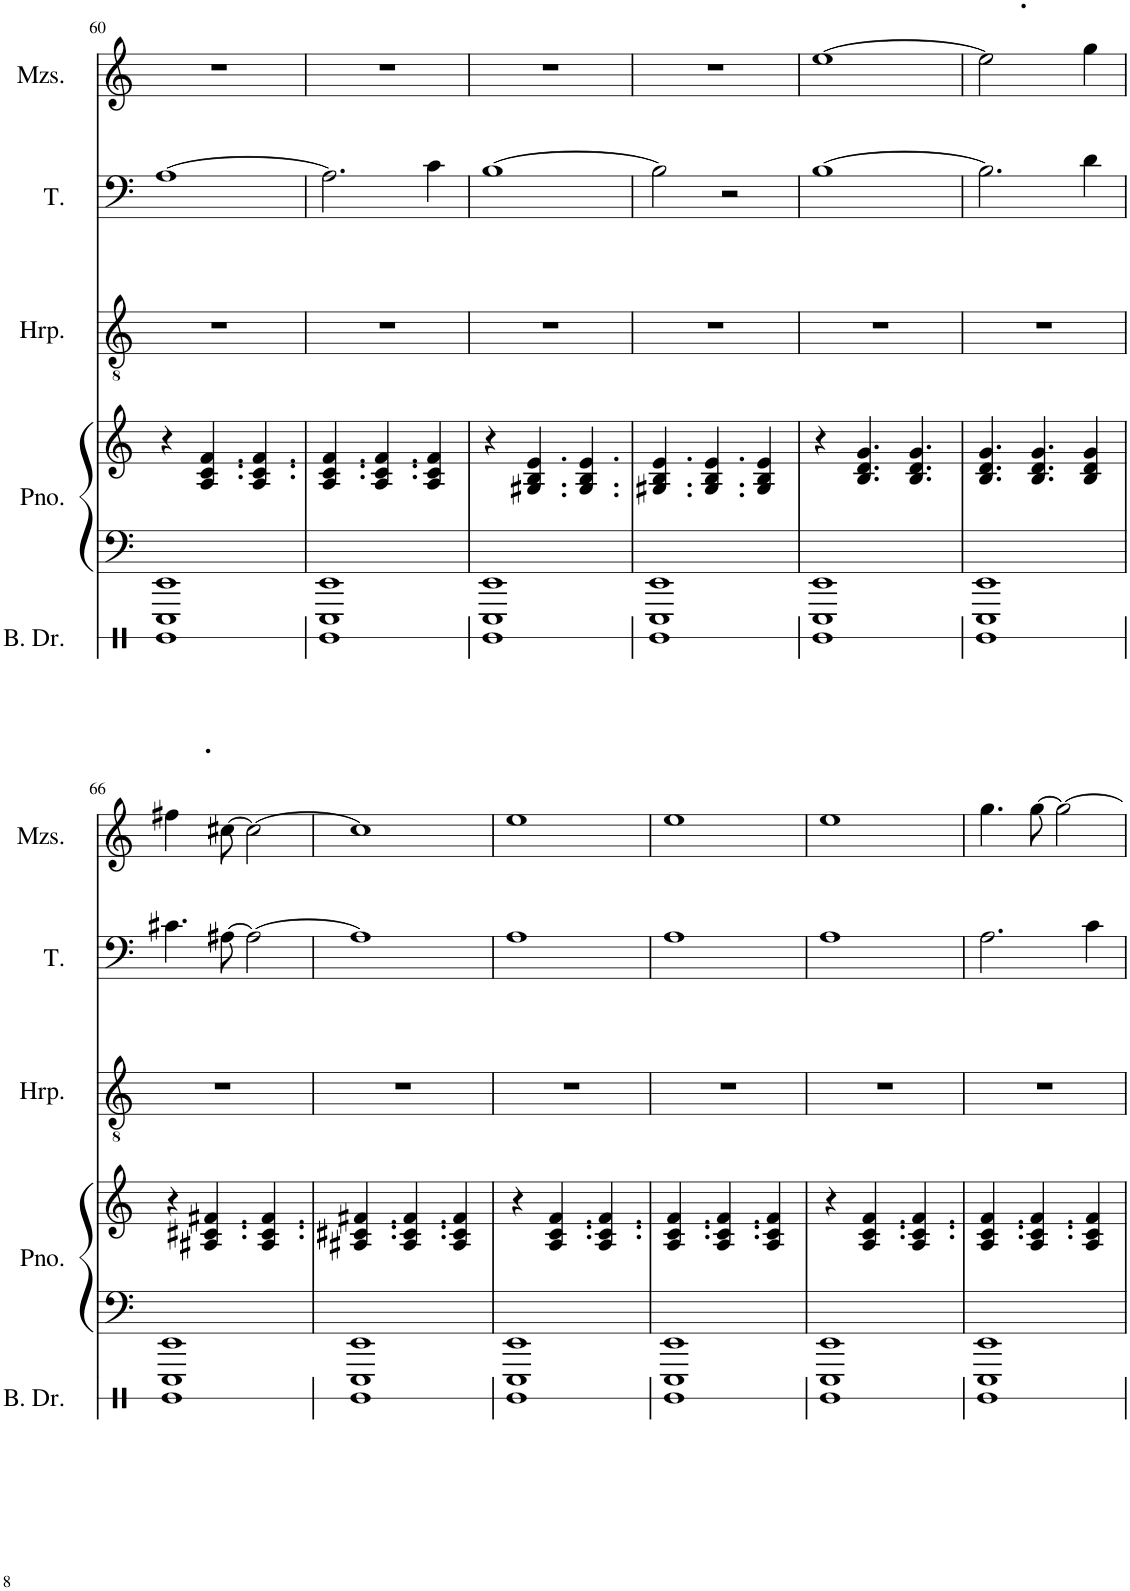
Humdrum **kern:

**kern	**kern	**kern	**kern	**kern	**kern
*part5	*part4	*part4	*part3	*part2	*part1
*staff6	*staff5	*staff4	*staff3	*staff2	*staff1
*I"Bass Drum	*I"Piano	*	*I"Harp	*I"Tenor	*I"Mezzo-soprano
*I'B. Dr.	*I'Pno.	*	*I'Hrp.	*I'T.	*I'Mzs.
!!LO:PB:g=z
*clefX	*clefF4	*clefG2	*clefGv2	*clefF4	*clefG2
*k[]	*k[]	*k[]	*k[]	*k[]	*k[]
*M4/4	*M4/4	*M4/4	*M4/4	*M4/4	*M4/4
=60	=60	=60	=60	=60	=60
1Re	1EEE 1EE	4r	1r	[1A	1r
.	.	4.A/ 4.c/ 4.f/	.	.	.
.	.	4.A/ 4.c/ 4.f/	.	.	.
=61	=61	=61	=61	=61	=61
1Re	1EEE 1EE	4.A/ 4.c/ 4.f/	1r	2.A\]	1r
.	.	4.A/ 4.c/ 4.f/	.	.	.
.	.	4A/ 4c/ 4f/	.	4c\	.
=62	=62	=62	=62	=62	=62
1Re	1EEE 1EE	4r	1r	[1B	1r
.	.	4.G#X/ 4.B/ 4.e/	.	.	.
.	.	4.G#/ 4.B/ 4.e/	.	.	.
=63	=63	=63	=63	=63	=63
1Re	1EEE 1EE	4.G#X/ 4.B/ 4.e/	1r	2B\]	1r
.	.	4.G#/ 4.B/ 4.e/	.	.	.
.	.	.	.	2r	.
.	.	4G#/ 4B/ 4e/	.	.	.
=64	=64	=64	=64	=64	=64
1Re	1EEE 1EE	4r	1r	[1B	[1ee
.	.	4.B/ 4.d/ 4.g/	.	.	.
.	.	4.B/ 4.d/ 4.g/	.	.	.
=65	=65	=65	=65	=65	=65
1Re	1EEE 1EE	4.B/ 4.d/ 4.g/	1r	2.B\]	2.ee\]
.	.	4.B/ 4.d/ 4.g/	.	.	.
.	.	4B/ 4d/ 4g/	.	4d\	4gg\
!!LO:LB:g=z
=66	=66	=66	=66	=66	=66
1Re	1EEE 1EE	4r	1r	4.c#X\	4.ff#X\
.	.	4.A#X/ 4.c#X/ 4.f#X/	.	.	.
.	.	.	.	[8A#X\	[8cc#X\
.	.	.	.	2A#\_	2cc#\_
.	.	4.A#/ 4.c#/ 4.f#/	.	.	.
=67	=67	=67	=67	=67	=67
1Re	1EEE 1EE	4.A#X/ 4.c#X/ 4.f#X/	1r	1A#]	1cc#]
.	.	4.A#/ 4.c#/ 4.f#/	.	.	.
.	.	4A#/ 4c#/ 4f#/	.	.	.
=68	=68	=68	=68	=68	=68
1Re	1EEE 1EE	4r	1r	1A	1ee
.	.	4.A/ 4.c/ 4.f/	.	.	.
.	.	4.A/ 4.c/ 4.f/	.	.	.
=69	=69	=69	=69	=69	=69
1Re	1EEE 1EE	4.A/ 4.c/ 4.f/	1r	1A	1ee
.	.	4.A/ 4.c/ 4.f/	.	.	.
.	.	4A/ 4c/ 4f/	.	.	.
=70	=70	=70	=70	=70	=70
1Re	1EEE 1EE	4r	1r	1A	1ee
.	.	4.A/ 4.c/ 4.f/	.	.	.
.	.	4.A/ 4.c/ 4.f/	.	.	.
=71	=71	=71	=71	=71	=71
1Re	1EEE 1EE	4.A/ 4.c/ 4.f/	1r	2.A\	4.gg\
.	.	4.A/ 4.c/ 4.f/	.	.	[8gg\
.	.	.	.	.	2gg\_
.	.	4A/ 4c/ 4f/	.	4c\	.
=	=	=	=	=	=
*-	*-	*-	*-	*-	*-
